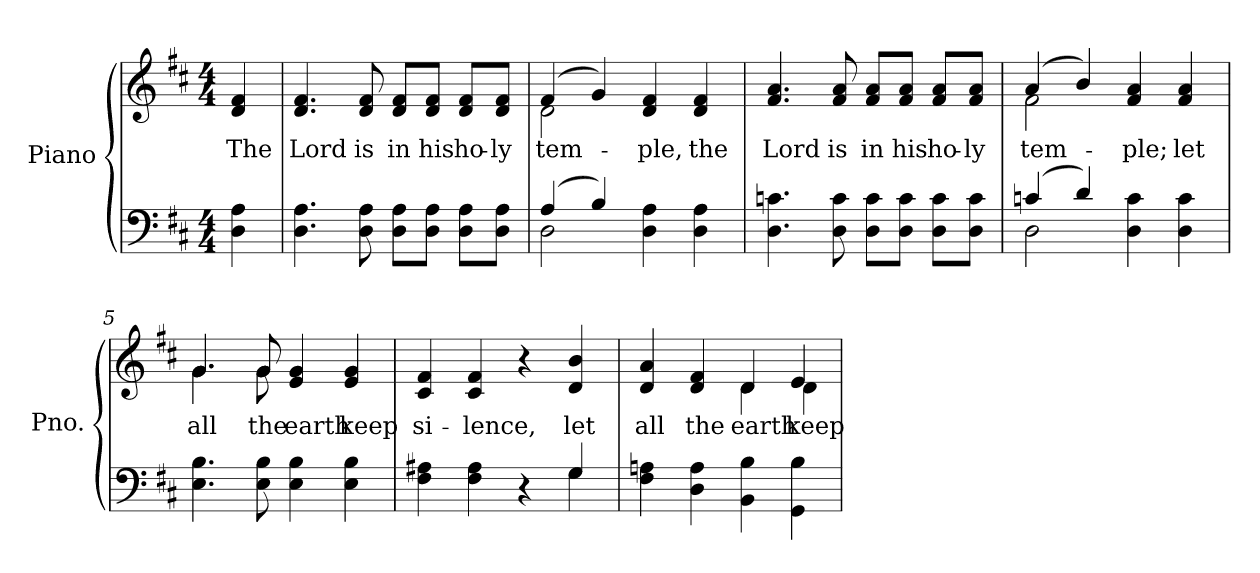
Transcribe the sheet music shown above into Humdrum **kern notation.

**kern	**kern	**text
*part2	*part1	*part1
*staff2	*staff1	*staff1
*I"Piano	*I"Piano	*
*I'Pno.	*I'Pno.	*
!!LO:PB:g=z
*clefF4	*clefG2	*
*k[f#c#]	*k[f#c#]	*
*D:	*D:	*
*M4/4	*M4/4	*
=	=	=
!	!	!LO:LY:b:color=#000000
4Di\ 4Ai	4di/ 4f#i	The
=1	=1	=1
!	!	!LO:LY:b:color=#000000
4.Di\ 4.Ai	4.di/ 4.f#i	Lord
!	!	!LO:LY:b:color=#000000
8Di\ 8Ai	8di/ 8f#i	is
!	!	!LO:LY:b:color=#000000
8Di\ 8Ai\L	8di/ 8f#i/L	in
!	!	!LO:LY:b:color=#000000
8Di\ 8Ai\J	8di/ 8f#i/J	his
!	!	!LO:LY:b:color=#000000
8Di\ 8Ai\L	8di/ 8f#i/L	ho-
!	!	!LO:LY:b:color=#000000
8Di\ 8Ai\J	8di/ 8f#i/J	-ly
=2	=2	=2
*^	*	*
!	!	!	!LO:LY:b:color=#000000
*	*	*^	*
(4Ai/	2Di\	(4f#i/	2di\	tem-
4Bi/)	.	4gi/)	.	.
!	!	!	!	!LO:LY:b:color=#000000
4Di\ 4Ai	2ryy	4di/ 4f#i	2ryy	-ple,
!	!	!	!	!LO:LY:b:color=#000000
4Di\ 4Ai	.	4di/ 4f#i	.	the
*v	*v	*	*	*
*	*v	*v	*
=3	=3	=3
!	!	!LO:LY:b:color=#000000
4.Di\ 4.cni	4.f#i/ 4.ai	Lord
!	!	!LO:LY:b:color=#000000
8Di\ 8ci	8f#i/ 8ai	is
!	!	!LO:LY:b:color=#000000
8Di\ 8ci\L	8f#i/ 8ai/L	in
!	!	!LO:LY:b:color=#000000
8Di\ 8ci\J	8f#i/ 8ai/J	his
!	!	!LO:LY:b:color=#000000
8Di\ 8ci\L	8f#i/ 8ai/L	ho-
!	!	!LO:LY:b:color=#000000
8Di\ 8ci\J	8f#i/ 8ai/J	-ly
!!LO:LB:g=z
=4	=4	=4
*^	*	*
!	!	!	!LO:LY:b:color=#000000
*	*	*^	*
(4cni/	2Di\	(4ai/	2f#i\	tem-
4di/)	.	4bi/)	.	.
!	!	!	!	!LO:LY:b:color=#000000
4Di\ 4ci	2ryy	4f#i/ 4ai	2ryy	-ple;
!	!	!	!	!LO:LY:b:color=#000000
4Di\ 4ci	.	4f#i/ 4ai	.	let
*v	*v	*	*	*
=5	=5	=5	=5
!	!	!	!LO:LY:b:color=#000000
4.Ei\ 4.Bi	4.gi/	4.gi\	all
!	!	!	!LO:LY:b:color=#000000
8Ei\ 8Bi	8gi/	8gi\	the
!	!	!	!LO:LY:b:color=#000000
4Ei\ 4Bi	4ei/ 4gi	2ryy	earth
!	!	!	!LO:LY:b:color=#000000
4Ei\ 4Bi	4ei/ 4gi	.	keep
*	*v	*v	*
=6	=6	=6
*^	*	*
!	!	!	!LO:LY:b:color=#000000
4F#i\ 4A#Xi	2.ryy	4c#i/ 4f#i	si-
!	!	!	!LO:LY:b:color=#000000
4F#i\ 4A#i	.	4c#i/ 4f#i	-lence,
4r	.	4r	.
!	!	!	!LO:LY:b:color=#000000
4Gi/	4Gi\	4di/ 4bi	let
*v	*v	*	*
=7	=7	=7
*^	*	*
!	!	!	!LO:LY:b:color=#000000
*v	*v	*^	*
4F#i\ 4Ani	4di/ 4ai	2ryy	all
!	!	!	!LO:LY:b:color=#000000
4Di\ 4Ai	4di/ 4f#i	.	the
!	!	!	!LO:LY:b:color=#000000
4BBi\ 4Bi	4di/	4di\	earth
!	!	!	!LO:LY:b:color=#000000
4GGi\ 4Bi	4ei/	4di\	keep
*	*v	*v	*
=	=	=
*-	*-	*-
